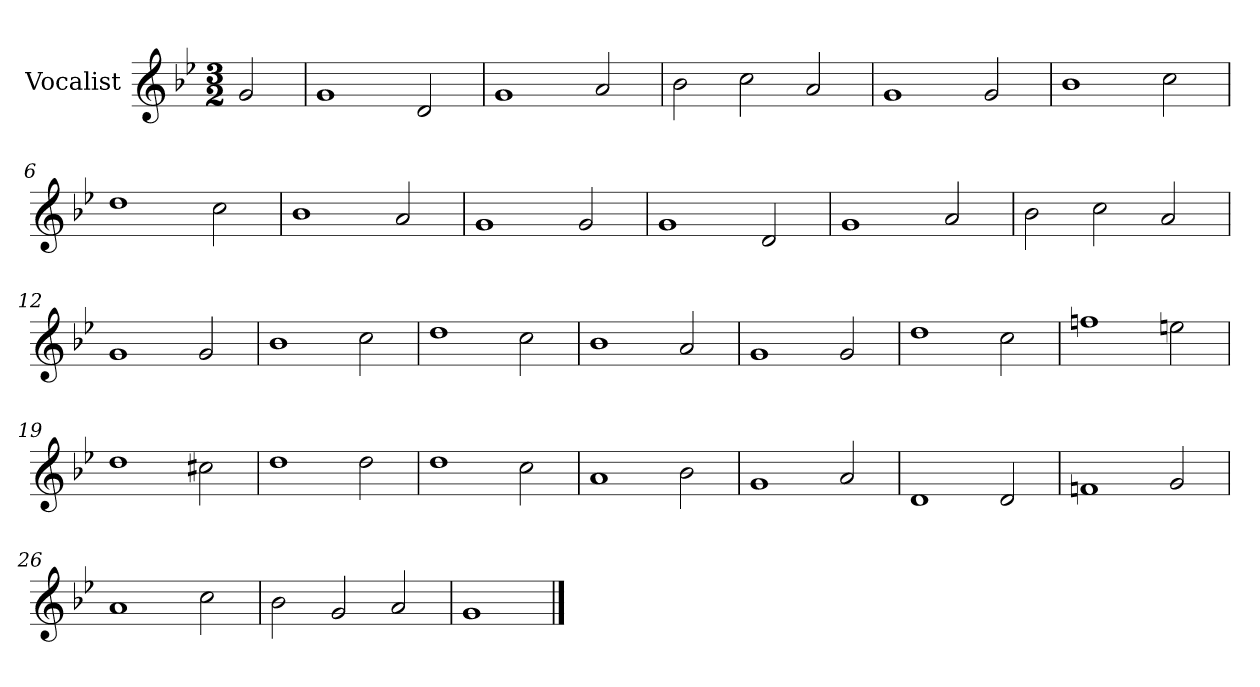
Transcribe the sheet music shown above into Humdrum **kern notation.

**kern
*part1
*staff1
*I"Vocalist
*k[b-e-]
*g:
*M3/2
=
2g
=1
1g
2d
=2
1g
2a
=3
2b-
2cc
2a
=4
1g
2g
=5
1b-
2cc
=6
1dd
2cc
=7
1b-
2a
=8
1g
2g
=9
1g
2d
=10
1g
2a
=11
2b-
2cc
2a
=12
1g
2g
=13
1b-
2cc
=14
1dd
2cc
=15
1b-
2a
=16
1g
2g
=17
1dd
2cc
=18
1ffn
2een
=19
1dd
2cc#X
=20
1dd
2dd
=21
1dd
2cc
=22
1a
2b-
=23
1g
2a
=24
1d
2d
=25
1fn
2g
=26
1a
2cc
=27
2b-
2g
2a
=28
1g
==
*-
